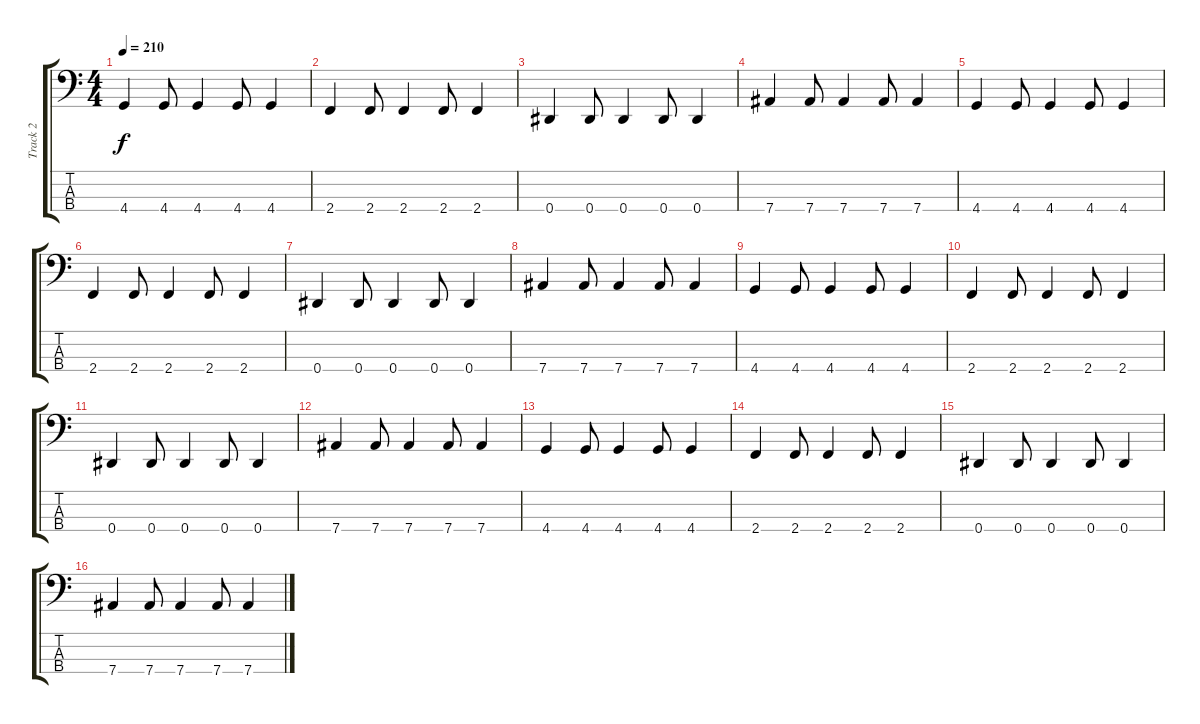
\track ("Track 2" "Track 2") {instrument electricbasspick}
\staff {score tabs}
\tuning (Gb2 Db2 Ab1 Eb1) {hide}
\ts (4 4)
\tempo 210
\clef f4
\ks c
4.4.4{dy f} 4.4.8 4.4.4 4.4.8 4.4.4 |
2.4.4 2.4.8 2.4.4 2.4.8 2.4.4 |
0.4.4 0.4.8 0.4.4 0.4.8 0.4.4 |
7.4.4 7.4.8 7.4.4 7.4.8 7.4.4 |
4.4.4 4.4.8 4.4.4 4.4.8 4.4.4 |
2.4.4 2.4.8 2.4.4 2.4.8 2.4.4 |
0.4.4 0.4.8 0.4.4 0.4.8 0.4.4 |
7.4.4 7.4.8 7.4.4 7.4.8 7.4.4 |
4.4.4 4.4.8 4.4.4 4.4.8 4.4.4 |
2.4.4 2.4.8 2.4.4 2.4.8 2.4.4 |
0.4.4 0.4.8 0.4.4 0.4.8 0.4.4 |
7.4.4 7.4.8 7.4.4 7.4.8 7.4.4 |
4.4.4 4.4.8 4.4.4 4.4.8 4.4.4 |
2.4.4 2.4.8 2.4.4 2.4.8 2.4.4 |
0.4.4 0.4.8 0.4.4 0.4.8 0.4.4 |
7.4.4 7.4.8 7.4.4 7.4.8 7.4.4
